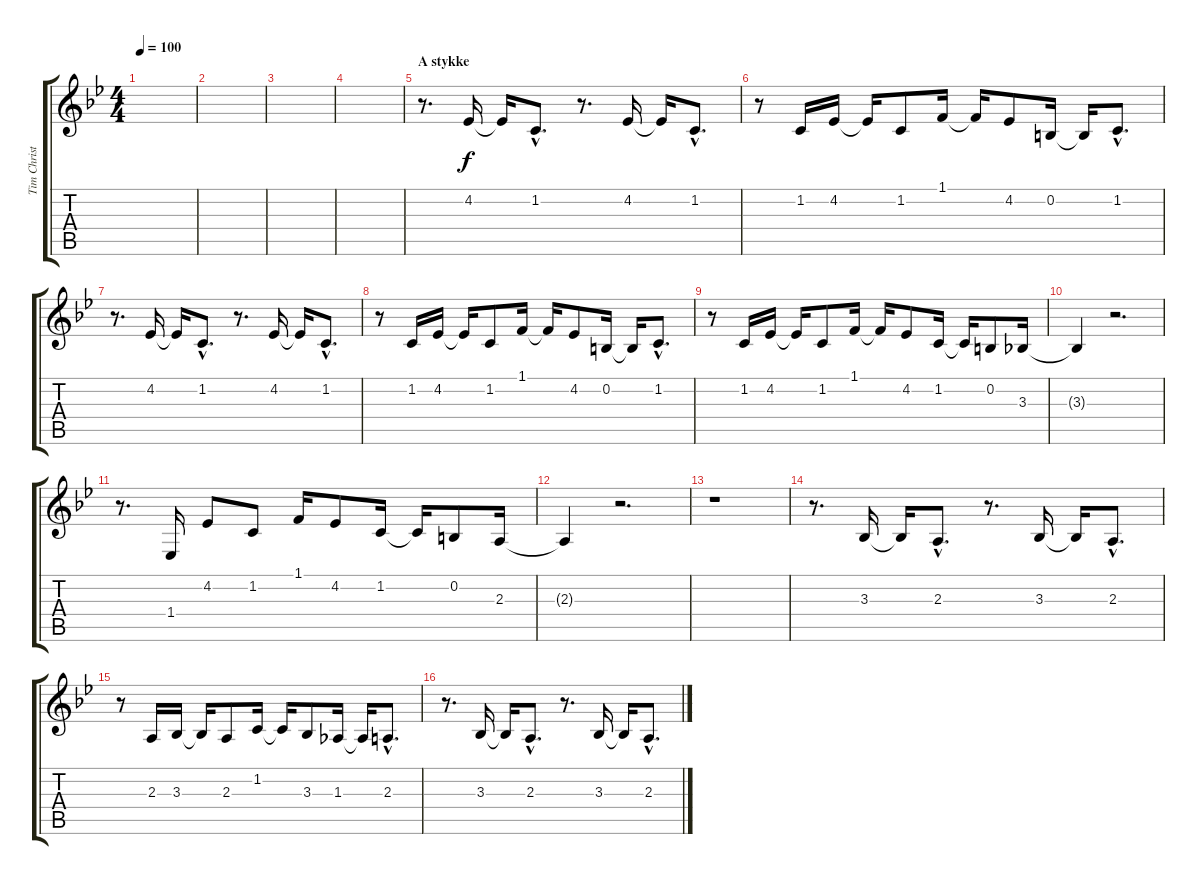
\track ("Tim Christensen (Vocal)" "Tim Christ") {instrument violin}
\staff {score tabs}
\tuning (E4 B3 G3 D3 A2 E2) {hide}
\ts (4 4)
\tempo 100
\clef g2
\ks bb
|
|
|
|
\section ("" "A stykke")
r.8{d} 4.2.16 4.2{t}.16 1.2{hac}.8{d} r.8{d} 4.2.16 4.2{t}.16 1.2{hac}.8{d} |
r.8 1.2.16 4.2.16 4.2{t}.16 1.2.8 1.1.16 1.1{t}.16 4.2.8 0.2.16 0.2{t}.16 1.2{hac}.8{d} |
r.8{d} 4.2.16 4.2{t}.16 1.2{hac}.8{d} r.8{d} 4.2.16 4.2{t}.16 1.2{hac}.8{d} |
r.8 1.2.16 4.2.16 4.2{t}.16 1.2.8 1.1.16 1.1{t}.16 4.2.8 0.2.16 0.2{t}.16 1.2{hac}.8{d} |
r.8 1.2.16 4.2.16 4.2{t}.16 1.2.8 1.1.16 1.1{t}.16 4.2.8 1.2.16 1.2{t}.16 0.2.8 3.3.16 |
3.3{t}.4 r.2{d} |
r.8{d} 1.4.16 4.2.8 1.2.8 1.1.16 4.2.8 1.2.16 1.2{t}.16 0.2.8 2.3.16 |
2.3{t}.4 r.2{d} |
r.1 |
r.8{d instrument mutedtrumpet} 3.3.16 3.3{t}.16 2.3{hac}.8{d} r.8{d} 3.3.16 3.3{t}.16 2.3{hac}.8{d} |
r.8 2.3.16 3.3.16 3.3{t}.16 2.3.8 1.2.16 1.2{t}.16 3.3.8 1.3.16 1.3{t}.16 2.3{hac}.8{d} |
r.8{d} 3.3.16 3.3{t}.16 2.3{hac}.8{d} r.8{d} 3.3.16 3.3{t}.16 2.3{hac}.8{d}
